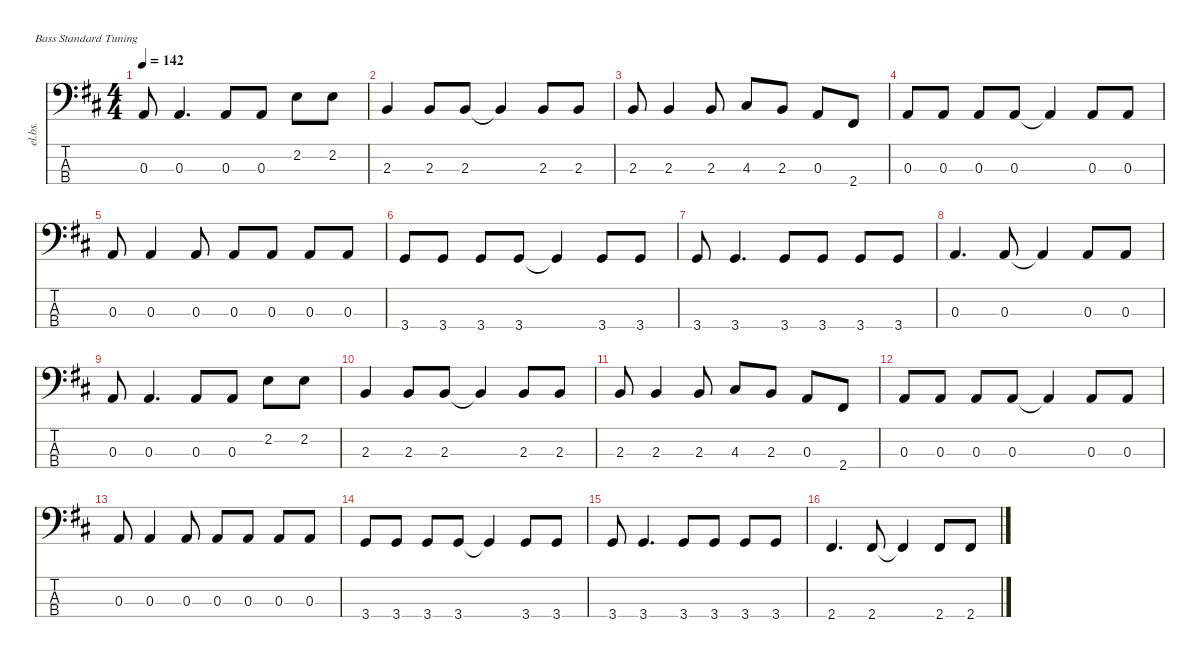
\defaultSystemsLayout 4
\hideDynamics
\bracketExtendMode nobrackets
\otherSystemsTrackNameOrientation horizontal
\track ("Cliff - Bass" "el.bs.") {instrument electricbassfinger}
\staff {score tabs}
\tuning (G2 D2 A1 E1)
\ts (4 4)
\tempo 142
\clef f4
\ks bminor
0.3{acc forcenatural}.8{dy f beam Up} 0.3{acc forcenatural}.4{d beam Up} 0.3{acc forcenatural}.8{beam Up} 0.3{acc forcenatural}.8{beam Up} 2.2{acc forcenatural}.8{beam Down} 2.2{acc forcenatural}.8{beam Down} |
2.3{acc forcenatural}.4{beam Up} 2.3{acc forcenatural}.8{beam Up} 2.3{acc forcenatural}.8{beam Up} 2.3{t acc forcenatural}.4{beam Up} 2.3{acc forcenatural}.8{beam Up} 2.3{acc forcenatural}.8{beam Up} |
2.3{acc forcenatural}.8{beam Up} 2.3{acc forcenatural}.4{beam Up} 2.3{acc forcenatural}.8{beam Up} 4.3{acc #}.8{beam Up} 2.3{acc forcenatural}.8{beam Up} 0.3{acc forcenatural}.8{beam Up} 2.4{acc #}.8{beam Up} |
0.3{acc forcenatural}.8{beam Up} 0.3{acc forcenatural}.8{beam Up} 0.3{acc forcenatural}.8{beam Up} 0.3{acc forcenatural}.8{beam Up} 0.3{t acc forcenatural}.4{beam Up} 0.3{acc forcenatural}.8{beam Up} 0.3{acc forcenatural}.8{beam Up} |
0.3{acc forcenatural}.8{beam Up} 0.3{acc forcenatural}.4{beam Up} 0.3{acc forcenatural}.8{beam Up} 0.3{acc forcenatural}.8{beam Up} 0.3{acc forcenatural}.8{beam Up} 0.3{acc forcenatural}.8{beam Up} 0.3{acc forcenatural}.8{beam Up} |
3.4{acc forcenatural}.8{beam Up} 3.4{acc forcenatural}.8{beam Up} 3.4{acc forcenatural}.8{beam Up} 3.4{acc forcenatural}.8{beam Up} 3.4{t acc forcenatural}.4{beam Up} 3.4{acc forcenatural}.8{beam Up} 3.4{acc forcenatural}.8{beam Up} |
3.4{acc forcenatural}.8{beam Up} 3.4{acc forcenatural}.4{d beam Up} 3.4{acc forcenatural}.8{beam Up} 3.4{acc forcenatural}.8{beam Up} 3.4{acc forcenatural}.8{beam Up} 3.4{acc forcenatural}.8{beam Up} |
0.3{acc forcenatural}.4{d beam Up} 0.3{acc forcenatural}.8{beam Up} 0.3{t acc forcenatural}.4{beam Up} 0.3{acc forcenatural}.8{beam Up} 0.3{acc forcenatural}.8{beam Up} |
0.3{acc forcenatural}.8{beam Up} 0.3{acc forcenatural}.4{d beam Up} 0.3{acc forcenatural}.8{beam Up} 0.3{acc forcenatural}.8{beam Up} 2.2{acc forcenatural}.8{beam Down} 2.2{acc forcenatural}.8{beam Down} |
2.3{acc forcenatural}.4{beam Up} 2.3{acc forcenatural}.8{beam Up} 2.3{acc forcenatural}.8{beam Up} 2.3{t acc forcenatural}.4{beam Up} 2.3{acc forcenatural}.8{beam Up} 2.3{acc forcenatural}.8{beam Up} |
2.3{acc forcenatural}.8{beam Up} 2.3{acc forcenatural}.4{beam Up} 2.3{acc forcenatural}.8{beam Up} 4.3{acc #}.8{beam Up} 2.3{acc forcenatural}.8{beam Up} 0.3{acc forcenatural}.8{beam Up} 2.4{acc #}.8{beam Up} |
0.3{acc forcenatural}.8{beam Up} 0.3{acc forcenatural}.8{beam Up} 0.3{acc forcenatural}.8{beam Up} 0.3{acc forcenatural}.8{beam Up} 0.3{t acc forcenatural}.4{beam Up} 0.3{acc forcenatural}.8{beam Up} 0.3{acc forcenatural}.8{beam Up} |
0.3{acc forcenatural}.8{beam Up} 0.3{acc forcenatural}.4{beam Up} 0.3{acc forcenatural}.8{beam Up} 0.3{acc forcenatural}.8{beam Up} 0.3{acc forcenatural}.8{beam Up} 0.3{acc forcenatural}.8{beam Up} 0.3{acc forcenatural}.8{beam Up} |
3.4{acc forcenatural}.8{beam Up} 3.4{acc forcenatural}.8{beam Up} 3.4{acc forcenatural}.8{beam Up} 3.4{acc forcenatural}.8{beam Up} 3.4{t acc forcenatural}.4{beam Up} 3.4{acc forcenatural}.8{beam Up} 3.4{acc forcenatural}.8{beam Up} |
3.4{acc forcenatural}.8{beam Up} 3.4{acc forcenatural}.4{d beam Up} 3.4{acc forcenatural}.8{beam Up} 3.4{acc forcenatural}.8{beam Up} 3.4{acc forcenatural}.8{beam Up} 3.4{acc forcenatural}.8{beam Up} |
2.4{acc #}.4{d beam Up} 2.4{acc #}.8{beam Up} 2.4{t acc #}.4{beam Up} 2.4{acc #}.8{beam Up} 2.4{acc #}.8{beam Up}
